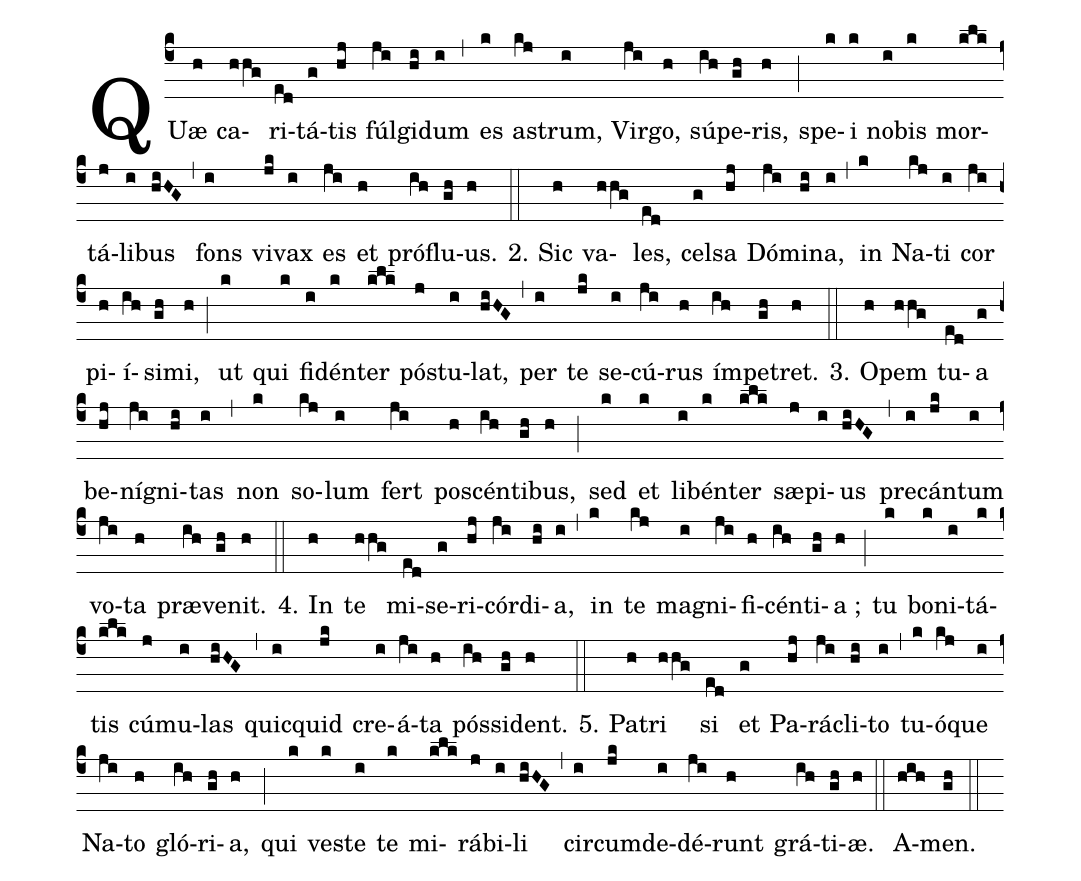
%%
(c4)QUæ(h) ca(hhg)ri(ed)tá(g)tis(hj) fúl(ji)gi(hi)dum(i) (,)
es(k) a(kj)strum,(i) Vir(ji)go,(h) sú(ih)pe(gh)ris,(h) (;)
spe(k)i(k) no(i)bis(k) mor(klk)tá(j)li(i)bus(hiHG) (,)
fons(i) vi(jk)vax(i) es(ji) et(h) pró(ih)flu(gh)us.(h) (::)

2. Sic(h) va(hhg)les,(ed) cel(g)sa(hj) Dó(ji)mi(hi)na,(i) (,)
in(k) Na(kj)ti(i) cor(ji) pi(h)í(ih)si(gh)mi,(h) (;)
ut(k) qui(k) fi(i)dén(k)ter(klk) póst(j)u(i)lat,(hiHG) (,)
per(i) te(jk) se(i)cú(ji)rus(h) ím(ih)pe(gh)tret.(h) (::)

3. O(h)pem(hhg) tu(ed)a(g) be(hj)ní(ji)gni(hi)tas(i) (,)
non(k) so(kj)lum(i) fert(ji) po(h)scén(ih)ti(gh)bus,(h) (;)
sed(k) et(k) li(i)bén(k)ter(klk) sæ(j)pi(i)us(hiHG) (,)
pre(i)cán(jk)tum(i) vo(ji)ta(h) præ(ih)ve(gh)nit.(h) (::)

4. In(h) te(hhg) mi(ed)se(g)ri(hj)cór(ji)di(hi)a,(i) (,)
in(k) te(kj) ma(i)gni(ji)fi(h)cén(ih)ti(gh)a ;(h) (;)
tu(k) bo(k)ni(i)tá(k)tis(klk) cú(j)mu(i)las(hiHG) (,)
quic(i)quid(jk) cre(i)á(ji)ta(h) pós(ih)si(gh)dent.(h) (::)

5. Pa(h)tri(hhg) si(ed) et(g) Pa(hj)rá(ji)cli(hi)to(i) (,)
tu(k)ó(kj)que(i) Na(ji)to(h) gló(ih)ri(gh)a,(h) (;)
qui(k) ve(k)ste(i) te(k) mi(klk)rá(j)bi(i)li(hiHG) (,)
cir(i)cum(jk)de(i)dé(ji)runt(h) grá(ih)ti(gh)æ.(h) (::)
A(hih)men.(gh) (::)
